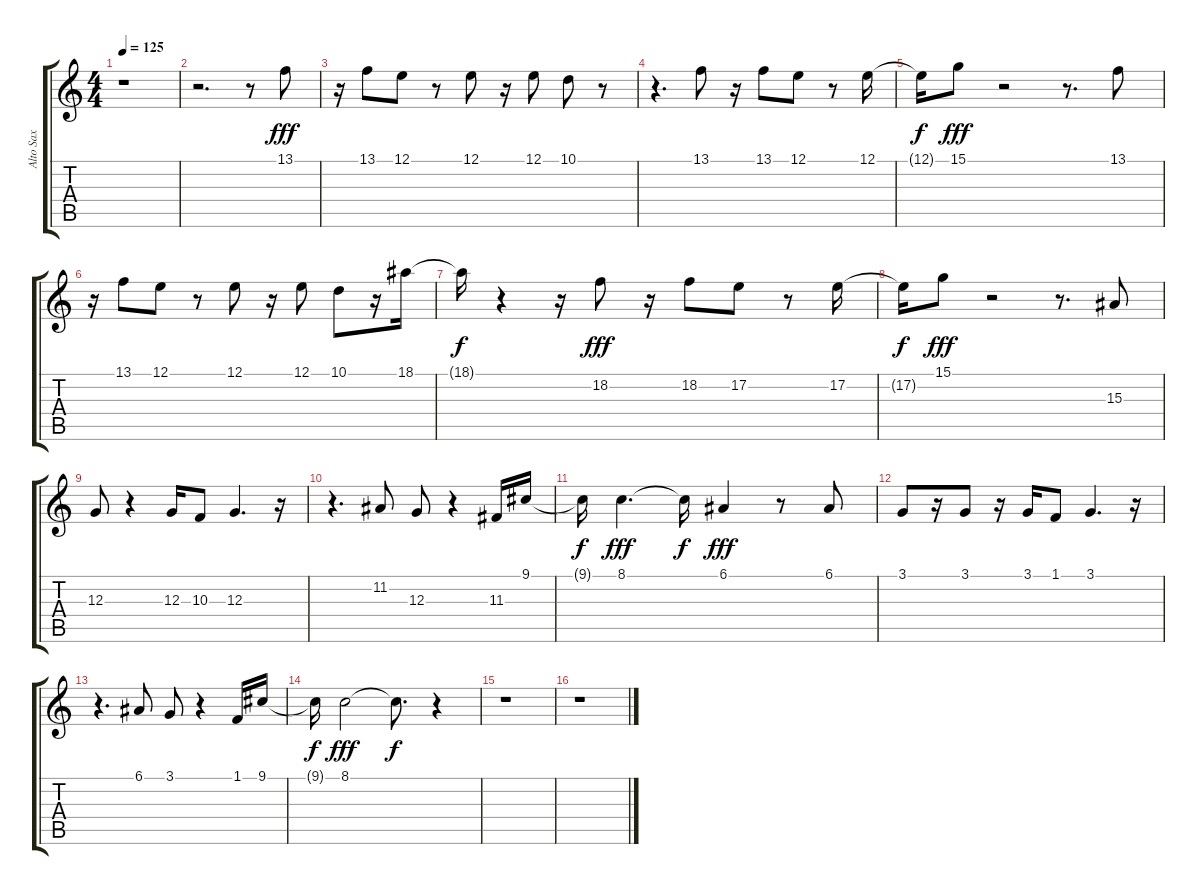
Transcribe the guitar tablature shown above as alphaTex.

\track ("Alto Sax" "Alto Sax") {instrument sopranosax}
\staff {score tabs}
\tuning (E4 B3 G3 D3 A2 E2) {hide}
\ts (4 4)
\tempo 125
\clef g2
\ks c
r.1{dy f} |
r.2{d} r.8 13.1.8{dy fff} |
r.16 13.1.8 12.1.8 r.8 12.1.8 r.16 12.1.8 10.1.8 r.8 |
r.4{d} 13.1.8 r.16 13.1.8 12.1.8 r.8 12.1.16 |
12.1{t}.16{dy f} 15.1.8{dy fff} r.2 r.8{d} 13.1.8 |
r.16 13.1.8 12.1.8 r.8 12.1.8 r.16 12.1.8 10.1.8 r.16 18.1.16 |
18.1{t}.16{dy f} r.4 r.16 18.2.8{dy fff} r.16 18.2.8 17.2.8 r.8 17.2.16 |
17.2{t}.16{dy f} 15.1.8{dy fff} r.2 r.8{d} 15.3.8 |
12.3.8 r.4 12.3.16 10.3.8 12.3.4{d} r.16 |
r.4{d} 11.2.8 12.3.8 r.4 11.3.16 9.1.16 |
9.1{t}.16{dy f} 8.1.4{d dy fff} 8.1{t}.16{dy f} 6.1.4{dy fff} r.8 6.1.8 |
3.1.8 r.16 3.1.8 r.16 3.1.16 1.1.8 3.1.4{d} r.16 |
r.4{d} 6.1.8 3.1.8 r.4 1.1.16 9.1.16 |
9.1{t}.16{dy f} 8.1.2{dy fff} 8.1{t}.8{d dy f} r.4 |
r.1 |
r.1
